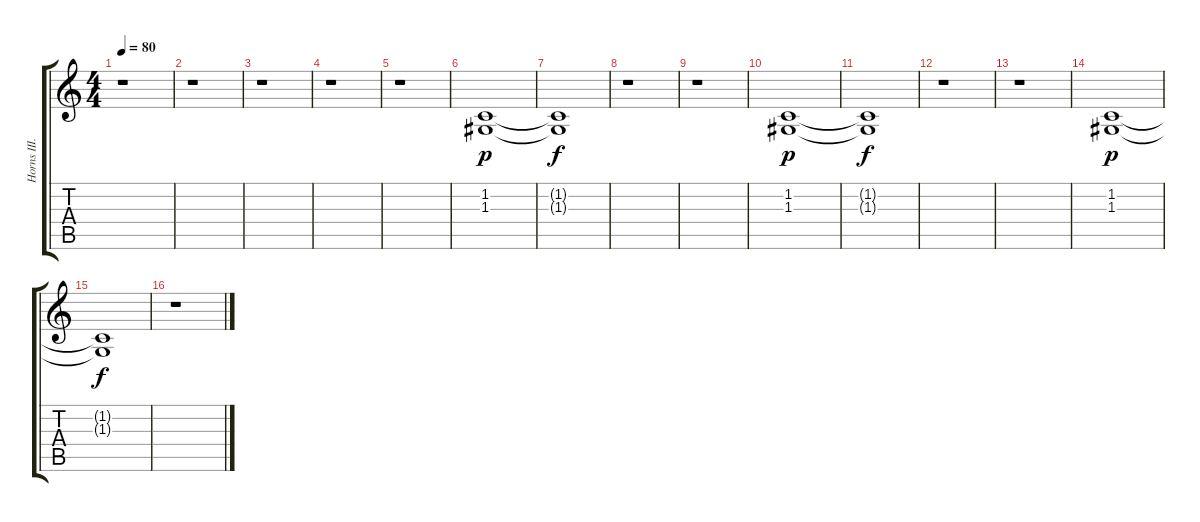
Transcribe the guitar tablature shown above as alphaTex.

\track ("Horns III., IV. F" "Horns III.") {instrument frenchhorn}
\staff {score tabs}
\tuning (E4 B3 G3 D3 A2 E2) {hide}
\ts (4 4)
\tempo 80
\clef g2
\ks c
r.1{dy p} |
r.1 |
r.1 |
r.1 |
r.1 |
(1.2 1.3).1 |
(1.2{t} 1.3{t}).1{dy f} |
r.1 |
r.1 |
(1.2 1.3).1{dy p} |
(1.2{t} 1.3{t}).1{dy f} |
r.1 |
r.1 |
(1.2 1.3).1{dy p} |
(1.2{t} 1.3{t}).1{dy f} |
r.1
